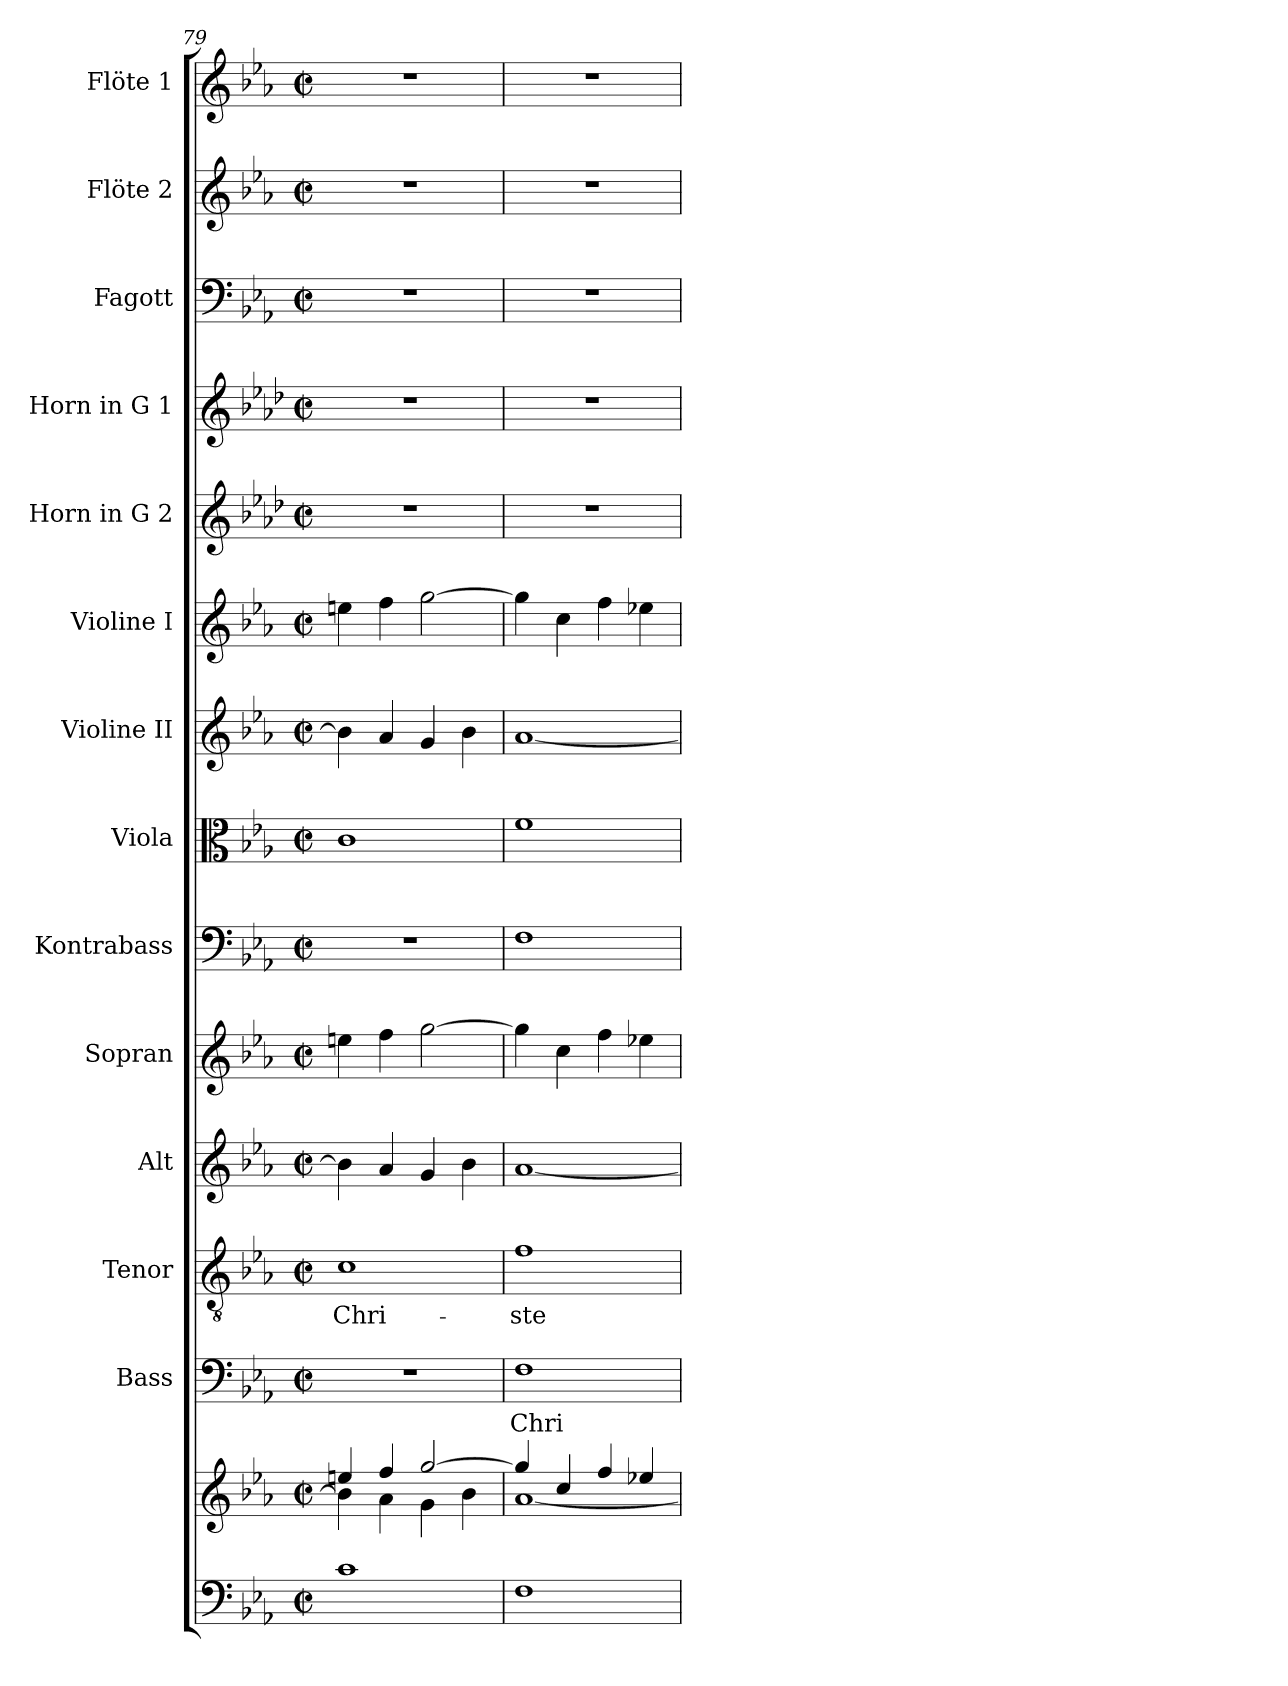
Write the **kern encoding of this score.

**kern	**kern	**kern	**text	**kern	**text	**kern	**kern	**kern	**kern	**kern	**kern	**kern	**kern	**kern	**kern	**kern
*part14	*part14	*part13	*part13	*part12	*part12	*part11	*part10	*part9	*part8	*part7	*part6	*part5	*part4	*part3	*part2	*part1
*staff15	*staff14	*staff13	*staff13	*staff12	*staff12	*staff11	*staff10	*staff9	*staff8	*staff7	*staff6	*staff5	*staff4	*staff3	*staff2	*staff1
*	*	*I"Bass	*	*I"Tenor	*	*I"Alt	*I"Sopran	*I"Kontrabass	*I"Viola	*I"Violine II	*I"Violine I	*I"Horn in G 2	*I"Horn in G 1	*I"Fagott	*I"Flöte 2	*I"Flöte 1
*	*	*I'B.	*	*I'T.	*	*I'A.	*I'S.	*I'Kb.	*I'Vla.	*I'Vl. II	*I'Vl. I	*	*	*I'Fg.	*I'Fl. 2	*I'Fl. 1
*clefF4	*clefG2	*clefF4	*	*clefGv2	*	*clefG2	*clefG2	*clefF4	*clefC3	*clefG2	*clefG2	*clefG2	*clefG2	*clefF4	*clefG2	*clefG2
*	*	*	*	*	*	*	*	*ITrd7c12	*	*	*	*ITrd3c5	*ITrd3c5	*	*	*
*k[b-e-a-]	*k[b-e-a-]	*k[b-e-a-]	*	*k[b-e-a-]	*	*k[b-e-a-]	*k[b-e-a-]	*k[b-e-a-]	*k[b-e-a-]	*k[b-e-a-]	*k[b-e-a-]	*k[b-e-a-]	*k[b-e-a-]	*k[b-e-a-]	*k[b-e-a-]	*k[b-e-a-]
*E-:	*E-:	*E-:	*	*E-:	*	*E-:	*E-:	*E-:	*E-:	*E-:	*E-:	*E-:	*E-:	*E-:	*E-:	*E-:
*M2/2	*M2/2	*M2/2	*	*M2/2	*	*M2/2	*M2/2	*M2/2	*M2/2	*M2/2	*M2/2	*M2/2	*M2/2	*M2/2	*M2/2	*M2/2
*met(c|)	*met(c|)	*met(c|)	*	*met(c|)	*	*met(c|)	*met(c|)	*met(c|)	*met(c|)	*met(c|)	*met(c|)	*met(c|)	*met(c|)	*met(c|)	*met(c|)	*met(c|)
=79	=79	=79	=79	=79	=79	=79	=79	=79	=79	=79	=79	=79	=79	=79	=79	=79
*	*^	*	*	*	*	*	*	*	*	*	*	*	*	*	*	*
!	!	!	!	!	!	!LO:LY:b	!	!	!	!	!	!	!	!	!	!	!
1c	4een/	4b-\]	1r	.	1c	Chri-	4b-\]	4een\	1r	1c	4b-\]	4een\	1r	1r	1r	1r	1r
.	4ff/	4a-\	.	.	.	.	4a-/	4ff\	.	.	4a-/	4ff\	.	.	.	.	.
.	[>2gg/	4g\	.	.	.	.	4g/	[2gg\	.	.	4g/	[2gg\	.	.	.	.	.
.	.	4b-\	.	.	.	.	4b-\	.	.	.	4b-\	.	.	.	.	.	.
=80	=80	=80	=80	=80	=80	=80	=80	=80	=80	=80	=80	=80	=80	=80	=80	=80	=80
!	!	!	!	!LO:LY:b	!	!LO:LY:b	!	!	!	!	!	!	!	!	!	!	!
1F	4gg/]	[<1a-	1F	Chri-	1f	-ste	[1a-	4gg\]	1FF	1f	[1a-	4gg\]	1r	1r	1r	1r	1r
.	4cc/	.	.	.	.	.	.	4cc\	.	.	.	4cc\	.	.	.	.	.
.	4ff/	.	.	.	.	.	.	4ff\	.	.	.	4ff\	.	.	.	.	.
.	4ee-X/	.	.	.	.	.	.	4ee-X\	.	.	.	4ee-X\	.	.	.	.	.
*	*v	*v	*	*	*	*	*	*	*	*	*	*	*	*	*	*	*
=	=	=	=	=	=	=	=	=	=	=	=	=	=	=	=	=
*-	*-	*-	*-	*-	*-	*-	*-	*-	*-	*-	*-	*-	*-	*-	*-	*-
